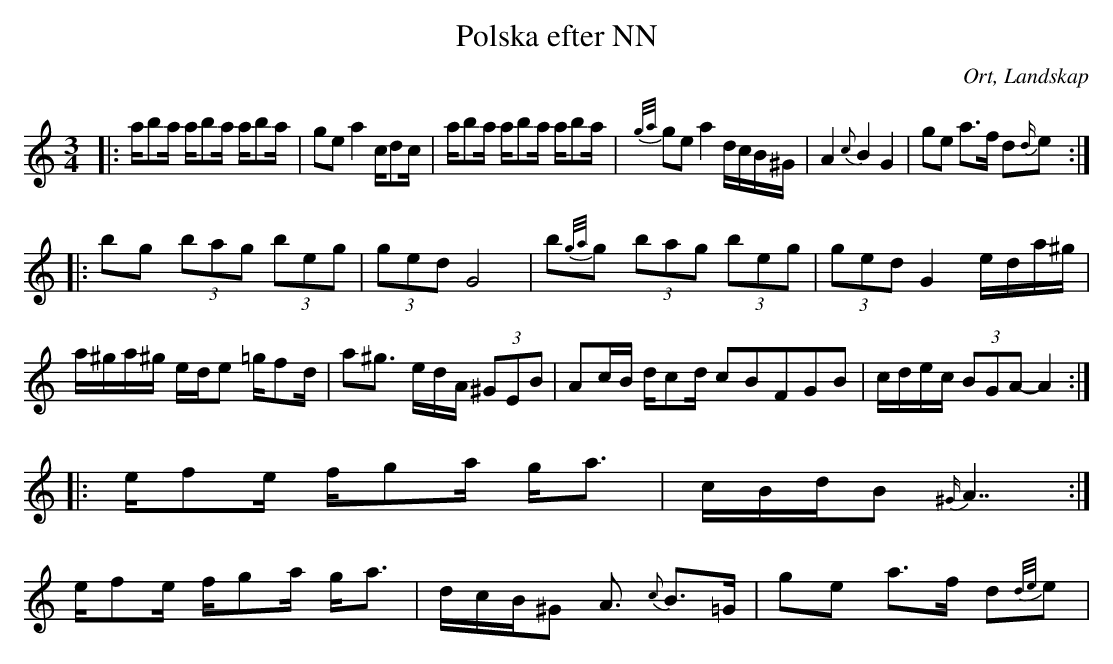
X:1
T:Polska efter NN
O:Ort, Landskap
M:3/4
L:1/8
K:C
|: a/ba/ a/ba/ a/ba/|ge a2 c/dc/| a/ba/ a/ba/ a/ba/ | {g/a/}ge a2 d/c/B/^G/| A2 {c}B2 G2 | ge a>f d{d/}e:|
|:bg (3bag (3beg| (3ged G4 |b{g/a/}g (3bag (3beg| (3ged G2 e/d/a/^g/| a/^g/a/^g/ e/d/e =g/fd/ |a^g3/2 /e/d/A/ (3^GEB| Ac/B/ d/cd/ c2/5B2/5F2/5G2/5B2/5|  c/d/e/c/ (3BGA-A2 :|
|:e/fe/ f/ga/ g/a3/2 |c/B/d/B {^G/}A7/2:|
e/fe/ f/ga/ g/a3/2 | d/c/B/^G A3/2 {c}B>=G|ge a>f d{d/e/}e|
